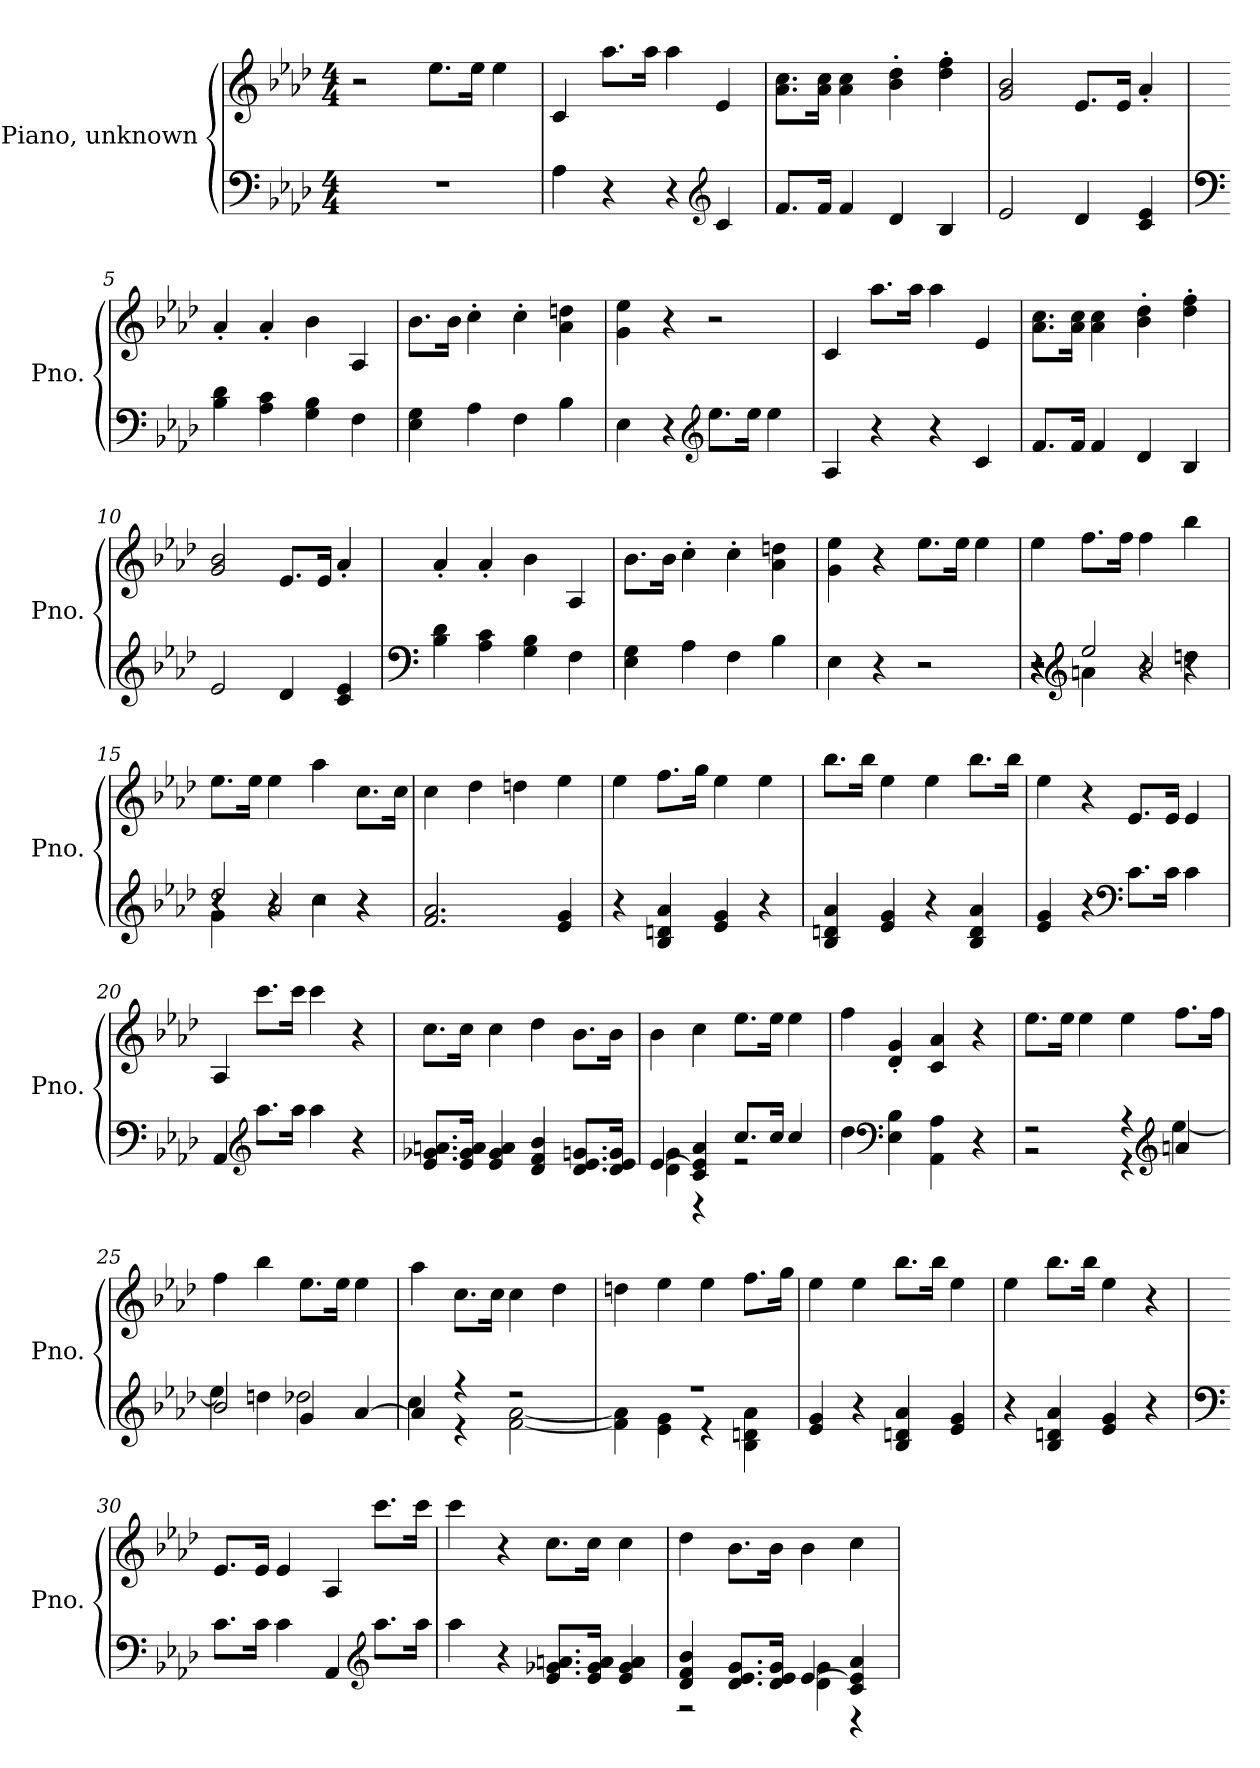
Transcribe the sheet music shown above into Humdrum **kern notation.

**kern	**kern
*part1	*part1
*staff2	*staff1
*I"Piano, unknown	*
*I'Pno.	*
*clefF4	*clefG2
*k[b-e-a-d-]	*k[b-e-a-d-]
*M4/4	*M4/4
*MM120	*MM120
=1	=1
1r	2r
.	8.ee-\L
.	16ee-\Jk
.	4ee-\
=2	=2
4A-\	4c/
4r	8.aa-\L
.	16aa-\Jk
4r	4aa-\
*clefG2	*
4c/	4e-/
=3	=3
8.f/L	8.a-\ 8.cc\L
16f/Jk	16a-\ 16cc\Jk
4f/	4a-\ 4cc\
4d-/	4b-\' 4dd-\'
4B-/	4dd-\' 4ff\'
=4	=4
2e-/	2g/ 2b-/
4d-/	8.e-/L
.	16e-/Jk
4c/ 4e-/	4a-'/
=5	=5
*clefF4	*
4B-\ 4d-\	4a-'/
4A-\ 4c\	4a-'/
4G\ 4B-\	4b-\
4F\	4A-/
=6	=6
4E-\ 4G\	8.b-\L
.	16b-\Jk
4A-\	4cc'\
4F\	4cc'\
4B-\	4a-\ 4ddn\
!!LO:LB:g=z
=7	=7
4E-\	4g\ 4ee-\
4r	4r
*clefG2	*
8.ee-\L	2r
16ee-\Jk	.
4ee-\	.
=8	=8
4A-/	4c/
4r	8.aa-\L
.	16aa-\Jk
4r	4aa-\
4c/	4e-/
=9	=9
8.f/L	8.a-\ 8.cc\L
16f/Jk	16a-\ 16cc\Jk
4f/	4a-\ 4cc\
4d-/	4b-\' 4dd-\'
4B-/	4dd-\' 4ff\'
=10	=10
2e-/	2g/ 2b-/
4d-/	8.e-/L
.	16e-/Jk
4c/ 4e-/	4a-'/
=11	=11
*clefF4	*
4B-\ 4d-\	4a-'/
4A-\ 4c\	4a-'/
4G\ 4B-\	4b-\
4F\	4A-/
=12	=12
4E-\ 4G\	8.b-\L
.	16b-\Jk
4A-\	4cc'\
4F\	4cc'\
4B-\	4a-\ 4ddn\
!!LO:LB:g=z
=13	=13
4E-\	4g\ 4ee-\
4r	4r
2r	8.ee-\L
.	16ee-\Jk
.	4ee-\
=14	=14
*^	*
*	*^	*
4r	4r	2r	4ee-\
*clefG2	*	*	*
2ee-/	4an\	.	8.ff\L
.	.	.	16ff\Jk
.	4r	2b-/	4ff\
4r	4ddn\	.	4bb-\
=15	=15	=15	=15
2dd-/	4g\	4r	8.ee-\L
.	.	.	16ee-\Jk
.	4r	2a-/	4ee-\
2r	4cc\	.	4aa-\
.	4r	4r	8.cc\L
.	.	.	16cc\Jk
*v	*v	*v	*
=16	=16
2.f/ 2.a-/	4cc\
.	4dd-\
.	4ddn\
4e-/ 4g/	4ee-\
=17	=17
4r	4ee-\
4B-/ 4dn/ 4a-/	8.ff\L
.	16gg\Jk
4e-/ 4g/	4ee-\
4r	4ee-\
!!LO:LB:g=z
=18	=18
4B-/ 4dn/ 4a-/	8.bb-\L
.	16bb-\Jk
4e-/ 4g/	4ee-\
4r	4ee-\
4B-/ 4d/ 4a-/	8.bb-\L
.	16bb-\Jk
=19	=19
4e-/ 4g/	4ee-\
4r	4r
*clefF4	*
8.c\L	8.e-/L
16c\Jk	16e-/Jk
4c\	4e-/
=20	=20
4AA-/	4A-/
*clefG2	*
8.aa-\L	8.ccc\L
16aa-\Jk	16ccc\Jk
4aa-\	4ccc\
4r	4r
=21	=21
8.e-/ 8.g-X/ 8.an/L	8.cc\L
16e-/ 16g-/ 16a/Jk	16cc\Jk
4e-/ 4g-/ 4a/	4cc\
4d-/ 4f/ 4b-/	4dd-\
8.d-/ 8.e-/ 8.gn/L	8.b-\L
16d-/ 16e-/ 16g/Jk	16b-\Jk
!!LO:LB:g=z
=22	=22
*^	*
[4e-/	4d-\ 4g\	4b-\
4c/ 4e-/] 4a-/	4r	4cc\
8.cc/L	2r	8.ee-\L
16cc/Jk	.	16ee-\Jk
4cc/	.	4ee-\
*v	*v	*
=23	=23
4dd-\	4ff\
*clefF4	*
4E-\ 4B-\	4d-/' 4g/'
4AA-\ 4A-\	4c/ 4a-/
4r	4r
=24	=24
*^	*
2r	2r	8.ee-\L
.	.	16ee-\Jk
.	.	4ee-\
4r	4r	4ee-\
*clefG2	*	*
4an/	[4ee-\	8.ff\L
.	.	16ff\Jk
=25	=25	=25
2b-/	4ee-\]	4ff\
.	4ddn\	4bb-\
4g/	2dd-X\	8.ee-\L
.	.	16ee-\Jk
[4a-/	.	4ee-\
=26	=26	=26
4a-/]	4cc\	4aa-\
4r	4r	8.cc\L
.	.	16cc\Jk
2r	[2f\ [2a-\	4cc\
.	.	4dd-\
!!LO:LB:g=z
=27	=27	=27
1r	4f\] 4a-\]	4ddn\
.	4e-\ 4g\	4ee-\
.	4r	4ee-\
.	4B-\ 4dn\ 4a-\	8.ff\L
.	.	16gg\Jk
*v	*v	*
=28	=28
4e-/ 4g/	4ee-\
4r	4ee-\
4B-/ 4dn/ 4a-/	8.bb-\L
.	16bb-\Jk
4e-/ 4g/	4ee-\
=29	=29
4r	4ee-\
4B-/ 4dn/ 4a-/	8.bb-\L
.	16bb-\Jk
4e-/ 4g/	4ee-\
4r	4r
=30	=30
*clefF4	*
8.c\L	8.e-/L
16c\Jk	16e-/Jk
4c\	4e-/
4AA-/	4A-/
*clefG2	*
8.aa-\L	8.ccc\L
16aa-\Jk	16ccc\Jk
=31	=31
4aa-\	4ccc\
4r	4r
8.e-/ 8.g-X/ 8.an/L	8.cc\L
16e-/ 16g-/ 16a/Jk	16cc\Jk
4e-/ 4g-/ 4a/	4cc\
!!LO:PB:g=z
=32	=32
*^	*
4d-/ 4f/ 4b-/	2r	4dd-\
8.d-/ 8.e-/ 8.g/L	.	8.b-\L
16d-/ 16e-/ 16g/Jk	.	16b-\Jk
[4e-/	4d-\ 4g\	4b-\
4c/ 4e-/] 4a-/	4r	4cc\
*v	*v	*
=	=
*-	*-
